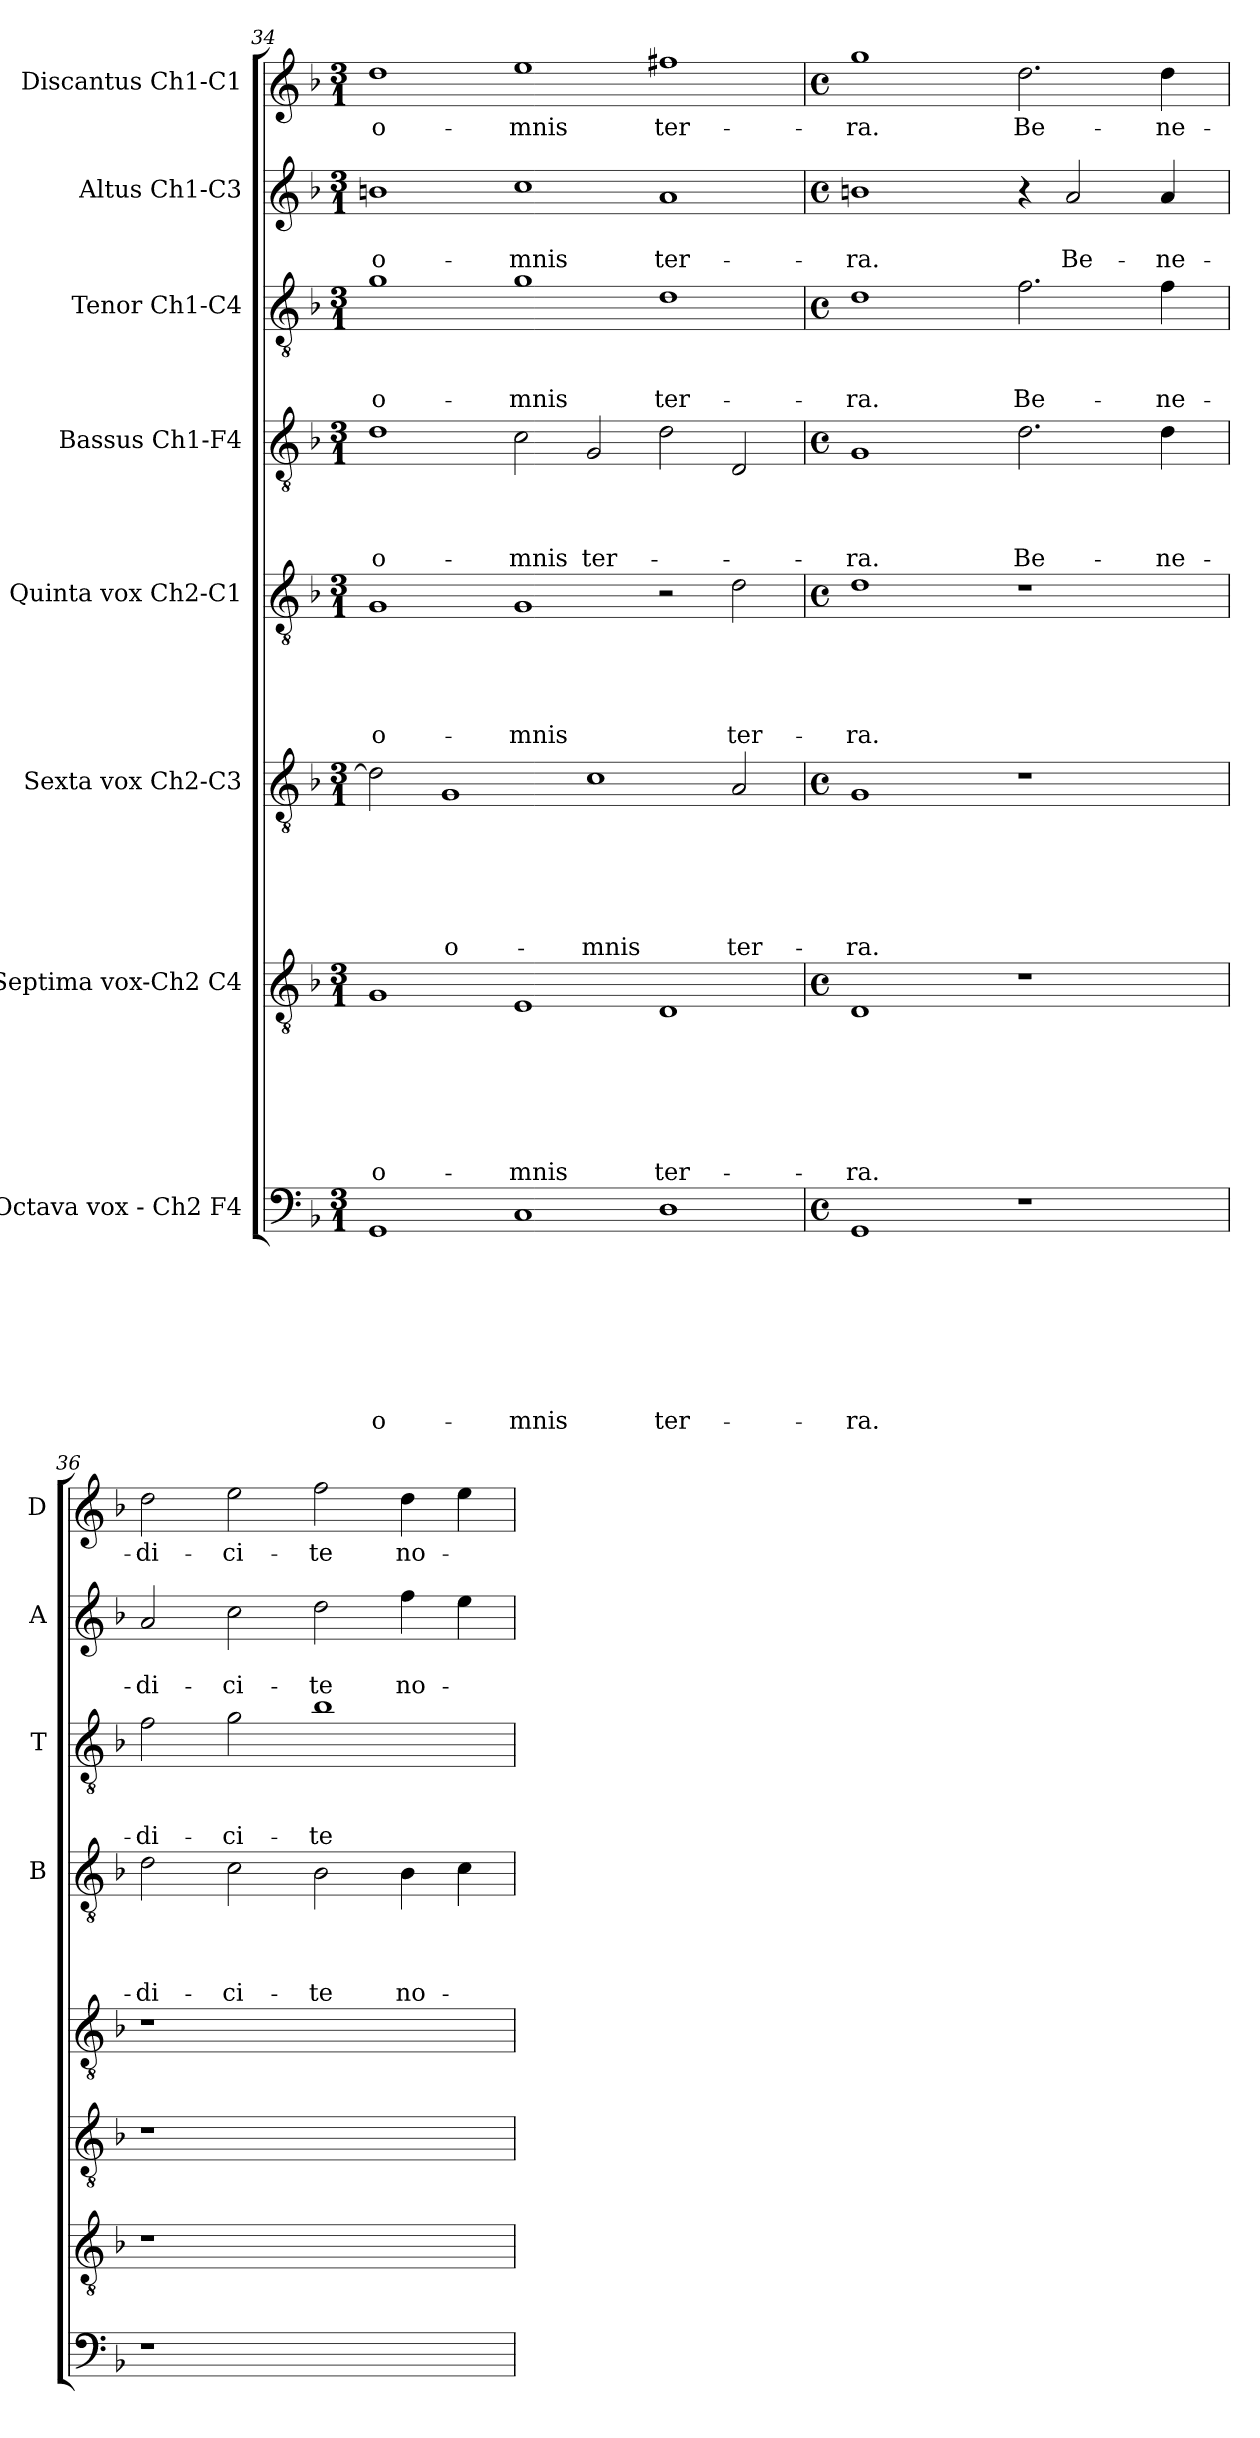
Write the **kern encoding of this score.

**kern	**text	**text	**text	**text	**text	**text	**text	**text	**kern	**text	**text	**text	**text	**text	**text	**text	**kern	**text	**text	**text	**text	**text	**text	**kern	**text	**text	**text	**text	**text	**kern	**text	**text	**text	**text	**kern	**text	**text	**text	**kern	**text	**text	**kern	**text
*part8	*part8	*part8	*part8	*part8	*part8	*part8	*part8	*part8	*part7	*part7	*part7	*part7	*part7	*part7	*part7	*part7	*part6	*part6	*part6	*part6	*part6	*part6	*part6	*part5	*part5	*part5	*part5	*part5	*part5	*part4	*part4	*part4	*part4	*part4	*part3	*part3	*part3	*part3	*part2	*part2	*part2	*part1	*part1
*staff8	*staff8	*staff8	*staff8	*staff8	*staff8	*staff8	*staff8	*staff8	*staff7	*staff7	*staff7	*staff7	*staff7	*staff7	*staff7	*staff7	*staff6	*staff6	*staff6	*staff6	*staff6	*staff6	*staff6	*staff5	*staff5	*staff5	*staff5	*staff5	*staff5	*staff4	*staff4	*staff4	*staff4	*staff4	*staff3	*staff3	*staff3	*staff3	*staff2	*staff2	*staff2	*staff1	*staff1
*I"Octava vox - Ch2 F4	*	*	*	*	*	*	*	*	*I"Septima  vox-Ch2 C4	*	*	*	*	*	*	*	*I"Sexta vox  Ch2-C3	*	*	*	*	*	*	*I"Quinta vox  Ch2-C1	*	*	*	*	*	*I"Bassus  Ch1-F4	*	*	*	*	*I"Tenor Ch1-C4	*	*	*	*I"Altus  Ch1-C3	*	*	*I"Discantus  Ch1-C1	*
*	*	*	*	*	*	*	*	*	*	*	*	*	*	*	*	*	*	*	*	*	*	*	*	*	*	*	*	*	*	*I'B	*	*	*	*	*I'T	*	*	*	*I'A	*	*	*I'D	*
*clefF4	*	*	*	*	*	*	*	*	*clefGv2	*	*	*	*	*	*	*	*clefGv2	*	*	*	*	*	*	*clefGv2	*	*	*	*	*	*clefGv2	*	*	*	*	*clefGv2	*	*	*	*clefG2	*	*	*clefG2	*
*k[b-]	*	*	*	*	*	*	*	*	*k[b-]	*	*	*	*	*	*	*	*k[b-]	*	*	*	*	*	*	*k[b-]	*	*	*	*	*	*k[b-]	*	*	*	*	*k[b-]	*	*	*	*k[b-]	*	*	*k[b-]	*
*F:	*	*	*	*	*	*	*	*	*F:	*	*	*	*	*	*	*	*F:	*	*	*	*	*	*	*F:	*	*	*	*	*	*F:	*	*	*	*	*F:	*	*	*	*F:	*	*	*F:	*
*M3/1	*	*	*	*	*	*	*	*	*M3/1	*	*	*	*	*	*	*	*M3/1	*	*	*	*	*	*	*M3/1	*	*	*	*	*	*M3/1	*	*	*	*	*M3/1	*	*	*	*M3/1	*	*	*M3/1	*
=34	=34	=34	=34	=34	=34	=34	=34	=34	=34	=34	=34	=34	=34	=34	=34	=34	=34	=34	=34	=34	=34	=34	=34	=34	=34	=34	=34	=34	=34	=34	=34	=34	=34	=34	=34	=34	=34	=34	=34	=34	=34	=34	=34
!	!	!	!	!	!	!	!	!LO:LY:b	!	!	!	!	!	!	!	!LO:LY:b	!	!	!	!	!	!	!	!	!	!	!	!	!LO:LY:b	!	!	!	!	!LO:LY:b	!	!	!	!LO:LY:b	!	!	!LO:LY:b	!	!LO:LY:b
1GG	.	.	.	.	.	.	.	o-	1G	.	.	.	.	.	.	o-	2d\]	.	.	.	.	.	.	1G	.	.	.	.	o-	1d	.	.	.	o-	1g	.	.	o-	1b	.	o-	1dd	o-
!	!	!	!	!	!	!	!	!	!	!	!	!	!	!	!	!	!	!	!	!	!	!	!LO:LY:b	!	!	!	!	!	!	!	!	!	!	!	!	!	!	!	!	!	!	!	!
.	.	.	.	.	.	.	.	.	.	.	.	.	.	.	.	.	1G	.	.	.	.	.	o-	.	.	.	.	.	.	.	.	.	.	.	.	.	.	.	.	.	.	.	.
!	!	!	!	!	!	!	!	!LO:LY:b	!	!	!	!	!	!	!	!LO:LY:b	!	!	!	!	!	!	!	!	!	!	!	!	!LO:LY:b	!	!	!	!	!LO:LY:b	!	!	!	!LO:LY:b	!	!	!LO:LY:b	!	!LO:LY:b
1C	.	.	.	.	.	.	.	-mnis	1E	.	.	.	.	.	.	-mnis	.	.	.	.	.	.	.	1G	.	.	.	.	-mnis	2c\	.	.	.	-mnis	1g	.	.	-mnis	1cc	.	-mnis	1ee	-mnis
!	!	!	!	!	!	!	!	!	!	!	!	!	!	!	!	!	!	!	!	!	!	!	!LO:LY:b	!	!	!	!	!	!	!	!	!	!	!LO:LY:b	!	!	!	!	!	!	!	!	!
.	.	.	.	.	.	.	.	.	.	.	.	.	.	.	.	.	1c	.	.	.	.	.	-mnis	.	.	.	.	.	.	2G/	.	.	.	ter-	.	.	.	.	.	.	.	.	.
!	!	!	!	!	!	!	!	!LO:LY:b	!	!	!	!	!	!	!	!LO:LY:b	!	!	!	!	!	!	!	!	!	!	!	!	!	!	!	!	!	!	!	!	!	!LO:LY:b	!	!	!LO:LY:b	!	!LO:LY:b
1D	.	.	.	.	.	.	.	ter-	1D	.	.	.	.	.	.	ter-	.	.	.	.	.	.	.	2r	.	.	.	.	.	2d\	.	.	.	.	1d	.	.	ter-	1a	.	ter-	1ff#X	ter-
!	!	!	!	!	!	!	!	!	!	!	!	!	!	!	!	!	!	!	!	!	!	!	!LO:LY:b	!	!	!	!	!	!LO:LY:b	!	!	!	!	!	!	!	!	!	!	!	!	!	!
.	.	.	.	.	.	.	.	.	.	.	.	.	.	.	.	.	2A/	.	.	.	.	.	ter-	2d\	.	.	.	.	ter-	2D/	.	.	.	.	.	.	.	.	.	.	.	.	.
!!LO:PB:g=z
=35	=35	=35	=35	=35	=35	=35	=35	=35	=35	=35	=35	=35	=35	=35	=35	=35	=35	=35	=35	=35	=35	=35	=35	=35	=35	=35	=35	=35	=35	=35	=35	=35	=35	=35	=35	=35	=35	=35	=35	=35	=35	=35	=35
*M4/4	*	*	*	*	*	*	*	*	*M4/4	*	*	*	*	*	*	*	*M4/4	*	*	*	*	*	*	*M4/4	*	*	*	*	*	*M4/4	*	*	*	*	*M4/4	*	*	*	*M4/4	*	*	*M4/4	*
*met(c)	*	*	*	*	*	*	*	*	*met(c)	*	*	*	*	*	*	*	*met(c)	*	*	*	*	*	*	*met(c)	*	*	*	*	*	*met(c)	*	*	*	*	*met(c)	*	*	*	*met(c)	*	*	*met(c)	*
!	!	!	!	!	!	!	!	!LO:LY:b	!	!	!	!	!	!	!	!LO:LY:b	!	!	!	!	!	!	!LO:LY:b	!	!	!	!	!	!LO:LY:b	!	!	!	!	!LO:LY:b	!	!	!	!LO:LY:b	!	!	!LO:LY:b	!	!LO:LY:b
*^	*	*	*	*	*	*	*	*	*^	*	*	*	*	*	*	*	*^	*	*	*	*	*	*	*^	*	*	*	*	*	*^	*	*	*	*	*^	*	*	*	*^	*	*	*	*
1GG	12ryy	.	.	.	.	.	.	.	-ra.	1D	12ryy	.	.	.	.	.	.	-ra.	1G	12ryy	.	.	.	.	.	-ra.	1d	12ryy	.	.	.	.	-ra.	1G	12ryy	.	.	.	-ra.	1d	12ryy	.	.	-ra.	1bn	12ryy	.	-ra.	1gg	-ra.
.	48ryy	.	.	.	.	.	.	.	.	.	48ryy	.	.	.	.	.	.	.	.	48ryy	.	.	.	.	.	.	.	48ryy	.	.	.	.	.	.	48ryy	.	.	.	.	.	48ryy	.	.	.	.	48ryy	.	.	.	.
.	3%2ryy	.	.	.	.	.	.	.	.	.	3%2ryy	.	.	.	.	.	.	.	.	3%2ryy	.	.	.	.	.	.	.	3%2ryy	.	.	.	.	.	.	3%2ryy	.	.	.	.	.	3%2ryy	.	.	.	.	3%2ryy	.	.	.	.
.	3%2ryy	.	.	.	.	.	.	.	.	.	3%2ryy	.	.	.	.	.	.	.	.	3%2ryy	.	.	.	.	.	.	.	3%2ryy	.	.	.	.	.	.	3%2ryy	.	.	.	.	.	3%2ryy	.	.	.	.	3%2ryy	.	.	.	.
!	!	!	!	!	!	!	!	!	!	!	!	!	!	!	!	!	!	!	!	!	!	!	!	!	!	!	!	!	!	!	!	!	!	!	!	!	!	!	!LO:LY:b	!	!	!	!	!LO:LY:b	!	!	!	!	!	!LO:LY:b
1r	.	.	.	.	.	.	.	.	.	1r	.	.	.	.	.	.	.	.	1r	.	.	.	.	.	.	.	1r	.	.	.	.	.	.	2.d\	.	.	.	.	Be-	2.f\	.	.	.	Be-	4r	.	.	.	2.dd\	Be-
!	!	!	!	!	!	!	!	!	!	!	!	!	!	!	!	!	!	!	!	!	!	!	!	!	!	!	!	!	!	!	!	!	!	!	!	!	!	!	!	!	!	!	!	!	!	!	!	!LO:LY:b	!	!
.	.	.	.	.	.	.	.	.	.	.	.	.	.	.	.	.	.	.	.	.	.	.	.	.	.	.	.	.	.	.	.	.	.	.	.	.	.	.	.	.	.	.	.	.	2a/	.	.	Be-	.	.
.	3ryy	.	.	.	.	.	.	.	.	.	3ryy	.	.	.	.	.	.	.	.	3ryy	.	.	.	.	.	.	.	3ryy	.	.	.	.	.	.	3ryy	.	.	.	.	.	3ryy	.	.	.	.	3ryy	.	.	.	.
!	!	!	!	!	!	!	!	!	!	!	!	!	!	!	!	!	!	!	!	!	!	!	!	!	!	!	!	!	!	!	!	!	!	!	!	!	!	!	!LO:LY:b	!	!	!	!	!LO:LY:b	!	!	!	!LO:LY:b	!	!LO:LY:b
.	.	.	.	.	.	.	.	.	.	.	.	.	.	.	.	.	.	.	.	.	.	.	.	.	.	.	.	.	.	.	.	.	.	4d\	.	.	.	.	-ne-	4f\	.	.	.	-ne-	4a/	.	.	-ne-	4dd\	-ne-
.	6ryy	.	.	.	.	.	.	.	.	.	6ryy	.	.	.	.	.	.	.	.	6ryy	.	.	.	.	.	.	.	6ryy	.	.	.	.	.	.	6ryy	.	.	.	.	.	6ryy	.	.	.	.	6ryy	.	.	.	.
.	24.ryy	.	.	.	.	.	.	.	.	.	24.ryy	.	.	.	.	.	.	.	.	24.ryy	.	.	.	.	.	.	.	24.ryy	.	.	.	.	.	.	24.ryy	.	.	.	.	.	24.ryy	.	.	.	.	24.ryy	.	.	.	.
=36	=36	=36	=36	=36	=36	=36	=36	=36	=36	=36	=36	=36	=36	=36	=36	=36	=36	=36	=36	=36	=36	=36	=36	=36	=36	=36	=36	=36	=36	=36	=36	=36	=36	=36	=36	=36	=36	=36	=36	=36	=36	=36	=36	=36	=36	=36	=36	=36	=36	=36
!	!	!	!	!	!	!	!	!	!	!	!	!	!	!	!	!	!	!	!	!	!	!	!	!	!	!	!	!	!	!	!	!	!	!	!	!	!	!	!LO:LY:b	!	!	!	!	!LO:LY:b	!	!	!	!LO:LY:b	!	!LO:LY:b
*v	*v	*	*	*	*	*	*	*	*	*	*	*	*	*	*	*	*	*	*v	*v	*	*	*	*	*	*	*v	*v	*	*	*	*	*	*v	*v	*	*	*	*	*v	*v	*	*	*	*v	*v	*	*	*	*
*	*	*	*	*	*	*	*	*	*v	*v	*	*	*	*	*	*	*	*	*	*	*	*	*	*	*	*	*	*	*	*	*	*	*	*	*	*	*	*	*	*	*	*	*	*
1r	.	.	.	.	.	.	.	.	1r	.	.	.	.	.	.	.	1r	.	.	.	.	.	.	1r	.	.	.	.	.	2d\	.	.	.	-di-	2f\	.	.	-di-	2a/	.	-di-	2dd\	-di-
!	!	!	!	!	!	!	!	!	!	!	!	!	!	!	!	!	!	!	!	!	!	!	!	!	!	!	!	!	!	!	!	!	!	!LO:LY:b	!	!	!	!LO:LY:b	!	!	!LO:LY:b	!	!LO:LY:b
.	.	.	.	.	.	.	.	.	.	.	.	.	.	.	.	.	.	.	.	.	.	.	.	.	.	.	.	.	.	2c\	.	.	.	-ci-	2g\	.	.	-ci-	2cc\	.	-ci-	2ee\	-ci-
!	!	!	!	!	!	!	!	!	!	!	!	!	!	!	!	!	!	!	!	!	!	!	!	!	!	!	!	!	!	!	!	!	!	!LO:LY:b	!	!	!	!LO:LY:b	!	!	!LO:LY:b	!	!LO:LY:b
1ryy	.	.	.	.	.	.	.	.	1ryy	.	.	.	.	.	.	.	1ryy	.	.	.	.	.	.	1ryy	.	.	.	.	.	2B-\	.	.	.	-te	1b-	.	.	-te	2dd\	.	-te	2ff\	-te
!	!	!	!	!	!	!	!	!	!	!	!	!	!	!	!	!	!	!	!	!	!	!	!	!	!	!	!	!	!	!	!	!	!	!LO:LY:b	!	!	!	!	!	!	!LO:LY:b	!	!LO:LY:b
.	.	.	.	.	.	.	.	.	.	.	.	.	.	.	.	.	.	.	.	.	.	.	.	.	.	.	.	.	.	4B-\	.	.	.	no-	.	.	.	.	4ff\	.	no-	4dd\	no-
.	.	.	.	.	.	.	.	.	.	.	.	.	.	.	.	.	.	.	.	.	.	.	.	.	.	.	.	.	.	4c\	.	.	.	.	.	.	.	.	4ee\	.	.	4ee\	.
=	=	=	=	=	=	=	=	=	=	=	=	=	=	=	=	=	=	=	=	=	=	=	=	=	=	=	=	=	=	=	=	=	=	=	=	=	=	=	=	=	=	=	=
*-	*-	*-	*-	*-	*-	*-	*-	*-	*-	*-	*-	*-	*-	*-	*-	*-	*-	*-	*-	*-	*-	*-	*-	*-	*-	*-	*-	*-	*-	*-	*-	*-	*-	*-	*-	*-	*-	*-	*-	*-	*-	*-	*-
